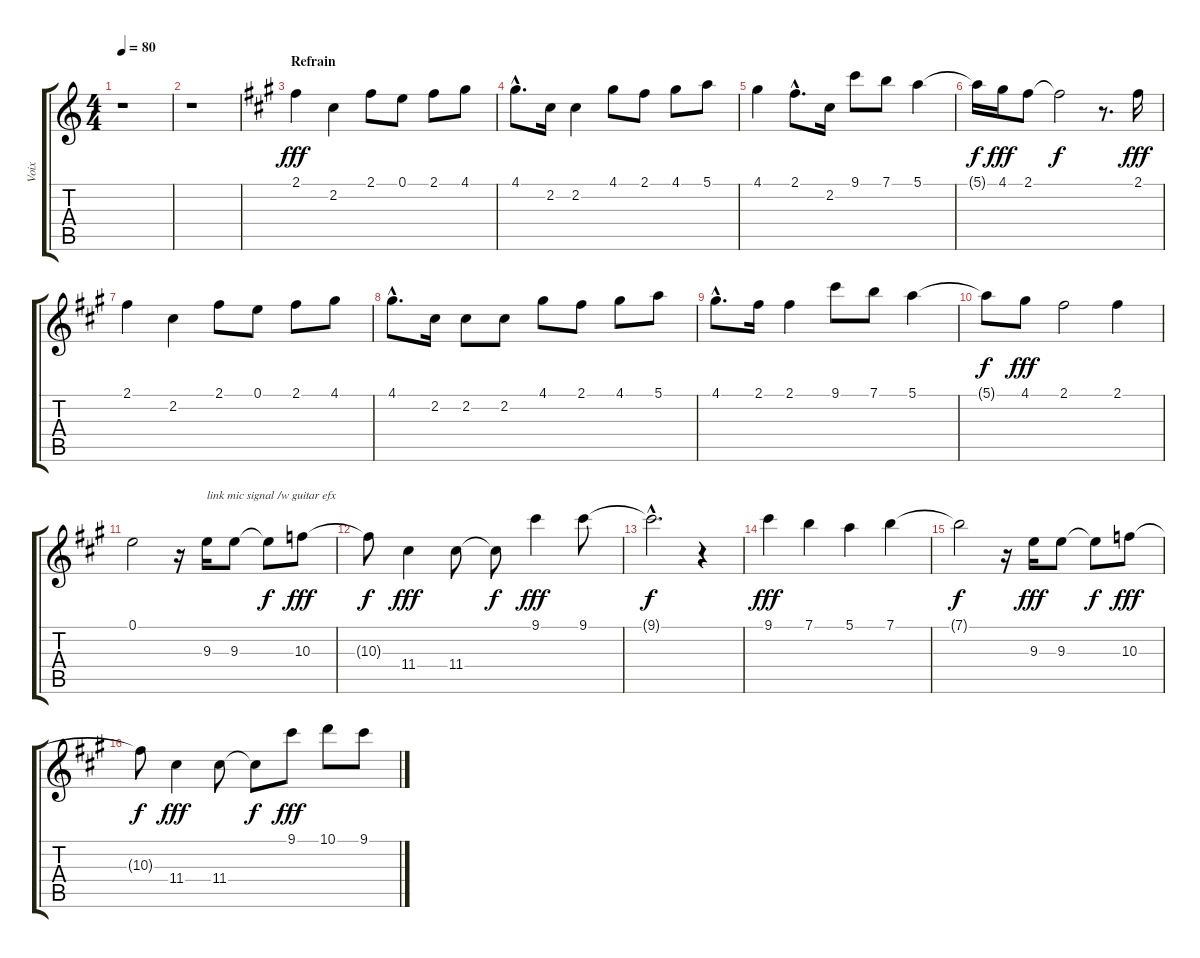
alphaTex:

\track ("Voix" "Voix") {instrument acousticguitarsteel}
\staff {score tabs}
\tuning (E4 B3 G3 D3 A2 E2) {hide}
\ts (4 4)
\tempo 80
\clef g2
\ks c
r.1{dy f} |
r.1 |
\section ("" "Refrain")
\ks a
2.1.4{dy fff} 2.2.4 2.1.8 0.1.8 2.1.8 4.1.8 |
4.1{hac}.8{d} 2.2.16 2.2.4 4.1.8 2.1.8 4.1.8 5.1.8 |
4.1.4 2.1{hac}.8{d} 2.2.16 9.1.8 7.1.8 5.1.4 |
5.1{t}.16{dy f} 4.1.16{dy fff} 2.1.8 2.1{t}.2{dy f} r.8{d} 2.1.16{dy fff} |
2.1.4 2.2.4 2.1.8 0.1.8 2.1.8 4.1.8 |
4.1{hac}.8{d} 2.2.16 2.2.8 2.2.8 4.1.8 2.1.8 4.1.8 5.1.8 |
4.1{hac}.8{d} 2.1.16 2.1.4 9.1.8 7.1.8 5.1.4 |
5.1{t}.8{dy f} 4.1.8{dy fff} 2.1.2 2.1.4 |
0.1.2 r.16 9.3.16{txt "link mic signal /w guitar efx"} 9.3.8 9.3{t}.8{dy f} 10.3.8{dy fff} |
10.3{t}.8{dy f} 11.4.4{dy fff} 11.4.8 11.4{t}.8{dy f} 9.1.4{dy fff} 9.1.8 |
9.1{hac t}.2{d dy f} r.4 |
9.1.4{dy fff} 7.1.4 5.1.4 7.1.4 |
7.1{t}.2{dy f} r.16 9.3.16{dy fff} 9.3.8 9.3{t}.8{dy f} 10.3.8{dy fff} |
10.3{t}.8{dy f} 11.4.4{dy fff} 11.4.8 11.4{t}.8{dy f} 9.1.8{dy fff} 10.1.8 9.1.8
